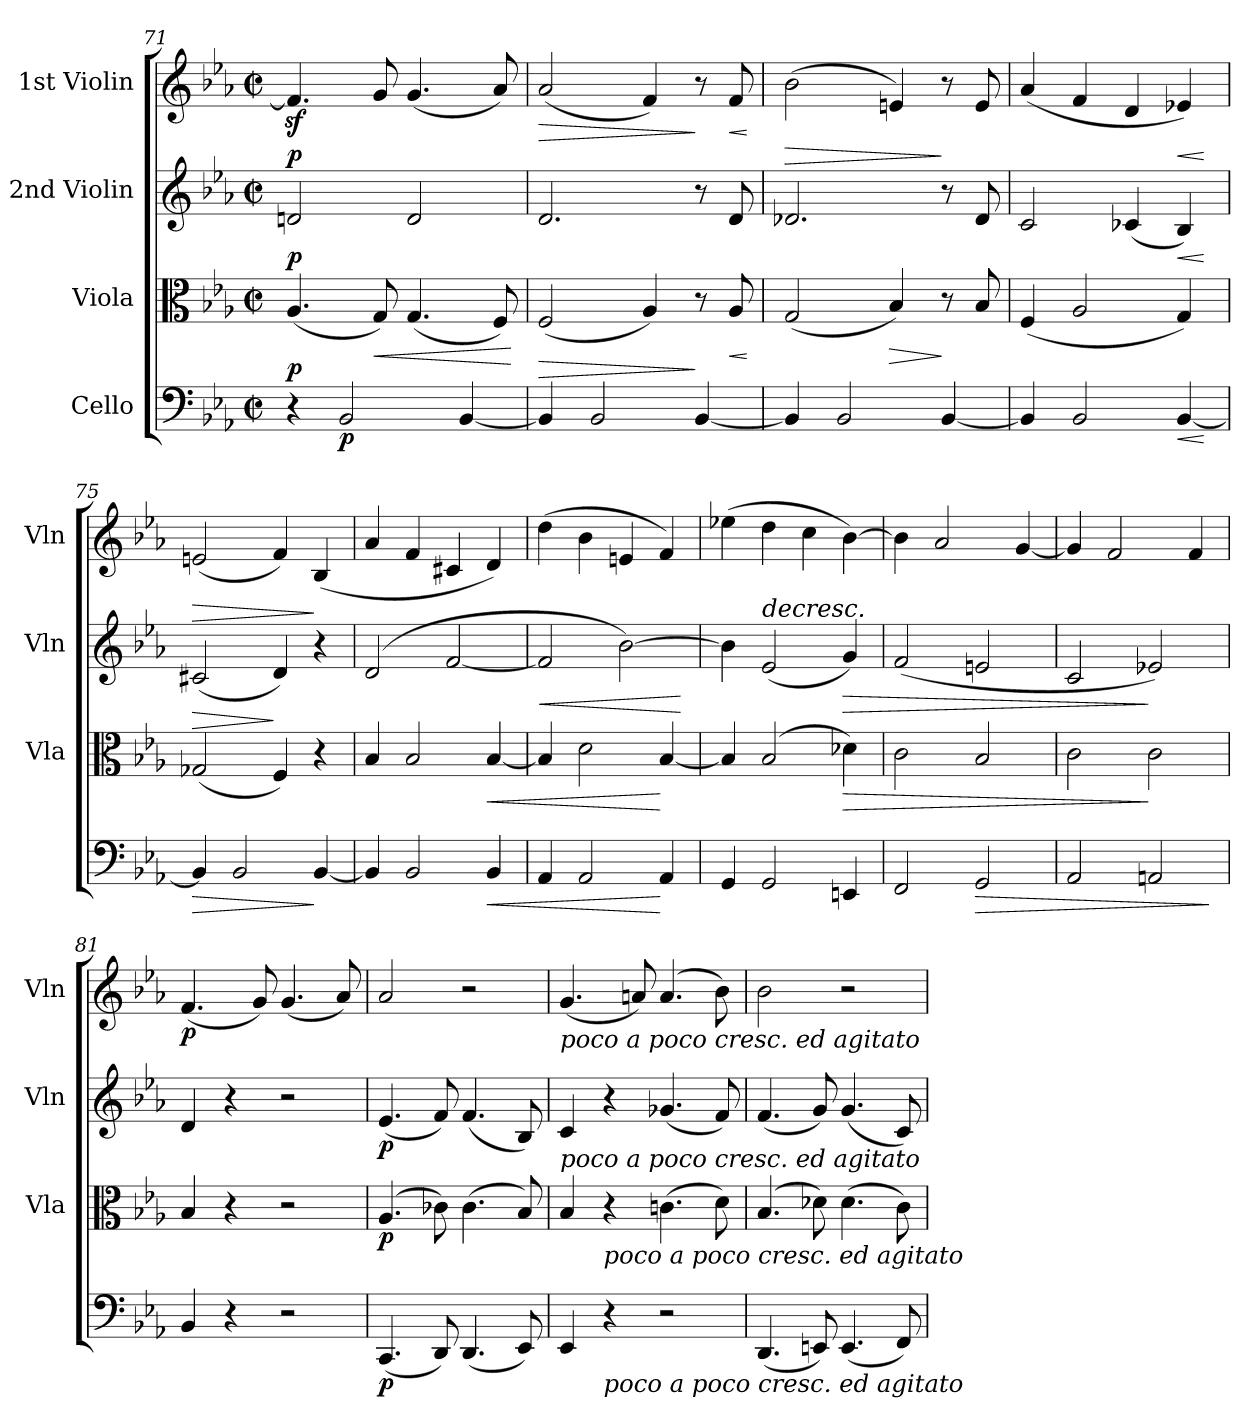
**kern	**dynam	**kern	**dynam	**kern	**dynam	**kern	**dynam
*part4	*part4	*part3	*part3	*part2	*part2	*part1	*part1
*staff4	*staff4	*staff3	*staff3	*staff2	*staff2	*staff1	*staff1
*I"Cello	*	*I"Viola	*	*I"2nd Violin	*	*I"1st Violin	*
*	*	*I'Vla	*	*I'Vln	*	*I'Vln	*
*clefF4	*	*clefC3	*	*clefG2	*	*clefG2	*
*k[b-e-a-]	*	*k[b-e-a-]	*	*k[b-e-a-]	*	*k[b-e-a-]	*
*c:	*	*c:	*	*c:	*	*c:	*
*M2/2	*	*M2/2	*	*M2/2	*	*M2/2	*
*met(c|)	*	*met(c|)	*	*met(c|)	*	*met(c|)	*
=71	=71	=71	=71	=71	=71	=71	=71
!	!LO:DY:a	!	!LO:DY:a	!	!LO:DY:a	!	!
4r	p	(4.A-/	p	2dn/	p	4.fz</]	.
!	!LO:DY:b	!	!	!	!	!	!
2BB-/	p	.	.	.	.	.	.
!	!	!	!LO:HP:b	!	!	!	!
.	.	8G/)	<	.	.	8g/	.
.	.	(4.G/	.	2d/	.	(4.g/	.
[4BB-/	.	.	.	.	.	.	.
.	.	8F/)	.	.	.	8a-/)	.
.	.	.	[	.	.	.	.
=72	=72	=72	=72	=72	=72	=72	=72
!	!LO:HP:a	!	!	!	!	!	!LO:HP:b
4BB-/]	>	(2F/	.	2.d/	.	(2a-/	>
2BB-/	.	.	.	.	.	.	.
.	.	4A-/)	.	.	.	4f/)	.
[4BB-/	]	8r	.	8r	.	8r	]
!	!	!	!LO:HP:b	!	!	!	!LO:HP:b
.	.	8A-/	<	8d/	.	8f/	<
.	.	.	[	.	.	.	[
=73	=73	=73	=73	=73	=73	=73	=73
!	!	!	!	!	!LO:HP:a	!	!
4BB-/]	.	(2G/	.	2.d-X/	>	(2b-\	.
2BB-/	.	.	.	.	.	.	.
!	!	!	!LO:HP:b	!	!	!	!
.	.	4B-/)	>	.	.	4en/)	.
[4BB-/	.	8r	]	8r	]	8r	.
.	.	8B-/	.	8d-/	.	8e/	.
=74	=74	=74	=74	=74	=74	=74	=74
4BB-/]	.	(4F/	.	2c/	.	(4a-/	.
2BB-/	.	2A-/	.	.	.	4f/	.
.	.	.	.	(4c-X/	.	4d/	.
!	!LO:HP:b	!	!LO:HP:a	!	!LO:HP:a	!	!
[4BB-/	<	4G/)	<	4B-/)	<	4e-X/)	.
.	[	.	[	.	[	.	.
=75	=75	=75	=75	=75	=75	=75	=75
!	!LO:HP:b	!	!LO:HP:a	!	!LO:HP:a	!	!
4BB-/]	>	(2G-X/	>	(2c#X/	>	(2en/	.
2BB-/	.	.	.	.	.	.	.
.	.	4F/)	]	4d/)	.	4f/)	.
[4BB-/	]	4r	.	4r	]	(4B-/	.
=76	=76	=76	=76	=76	=76	=76	=76
4BB-/]	.	4B-/	.	(2d/	.	4a-/	.
2BB-/	.	2B-/	.	.	.	4f/	.
.	.	.	.	[2f/	.	4c#X/	.
!	!LO:HP:b	!	!LO:HP:b	!	!	!	!
4BB-/	<	[4B-/	<	.	.	4d/)	.
=77	=77	=77	=77	=77	=77	=77	=77
!	!	!	!	!	!LO:HP:b	!	!
4AA-/	.	4B-/]	.	2f/]	<	(4dd\	.
2AA-/	.	2d\	.	.	.	4b-\	.
.	.	.	.	[2b-\)	.	4en/	.
4AA-/	[	[4B-/	[	.	.	4f/)	.
.	.	.	.	.	[	.	.
=78	=78	=78	=78	=78	=78	=78	=78
4GG/	.	4B-/]	.	4b-\]	.	(4ee-X\	.
!	!	!	!	!	!LO:HP:a	!	!
2GG/	.	(2B-/	.	(2e-/	>	4dd\	.
.	.	.	.	.	.	4cc\	.
!	!	!	!LO:HP:b	!	!LO:HP:b	!	!
4EEn/	.	4d-X\)	>	4g/)	>	[4b-\)	.
=79	=79	=79	=79	=79	=79	=79	=79
2FF/	.	2c\	.	(2f/	.	4b-\]	.
.	.	.	.	.	.	2a-/	.
!	!LO:HP:b	!	!	!	!	!	!
2GG/	>	2B-/	.	2en/	.	.	.
.	.	.	.	.	.	[4g/	.
=80	=80	=80	=80	=80	=80	=80	=80
2AA-/	.	2c\	.	2c/	.	4g/]	.
.	.	.	.	.	.	2f/	.
2AAn/	.	2c\	]	2e-X/)	]	.	.
.	.	.	.	.	.	4f/	.
.	]	.	.	.	]	.	.
=81	=81	=81	=81	=81	=81	=81	=81
!	!	!	!	!	!	!	!LO:DY:b
4BB-/	.	4B-/	.	4d/	.	(4.f/	p
4r	.	4r	.	4r	.	.	.
.	.	.	.	.	.	8g/)	.
2r	.	2r	.	2r	.	(4.g/	.
.	.	.	.	.	.	8a-/)	.
=82	=82	=82	=82	=82	=82	=82	=82
!	!LO:DY:b	!	!LO:DY:b	!	!LO:DY:b	!	!
(4.CC/	p	(4.A-/	p	(4.e-/	p	2a-/	.
8DD/)	.	8c-X\)	.	8f/)	.	.	.
(4.DD/	.	(4.c-\	.	(4.f/	.	2r	.
8EE-/)	.	8B-/)	.	8B-/)	.	.	.
=83	=83	=83	=83	=83	=83	=83	=83
!	!	!	!	!	!	!LO:TX:b:i:t=poco    a    poco    cresc.    ed    agitato	!
!	!	!LO:TX:a:i:t=poco    a    poco    cresc.    ed    agitato	!	!	!	!	!
4EE-/	.	4B-/	.	4c/	.	(4.g/	.
!	!	!LO:TX:b:i:t=poco    a    poco    cresc.    ed    agitato	!	!	!	!	!
!LO:TX:b:i:t=poco    a    poco    cresc.    ed    agitato	!	!	!	!	!	!	!
4r	.	4r	.	4r	.	.	.
.	.	.	.	.	.	8an/)	.
2r	.	(4.cn\	.	(4.g-X/	.	(4.a/	.
.	.	8d\)	.	8f/)	.	8b-\)	.
=84	=84	=84	=84	=84	=84	=84	=84
(4.DD/	.	(4.B-/	.	(4.f/	.	2b-\	.
8EEn/)	.	8d-X\)	.	8g/)	.	.	.
(4.EE/	.	(4.d-\	.	(4.g/	.	2r	.
8FF/)	.	8c\)	.	8c/)	.	.	.
=	=	=	=	=	=	=	=
*-	*-	*-	*-	*-	*-	*-	*-
